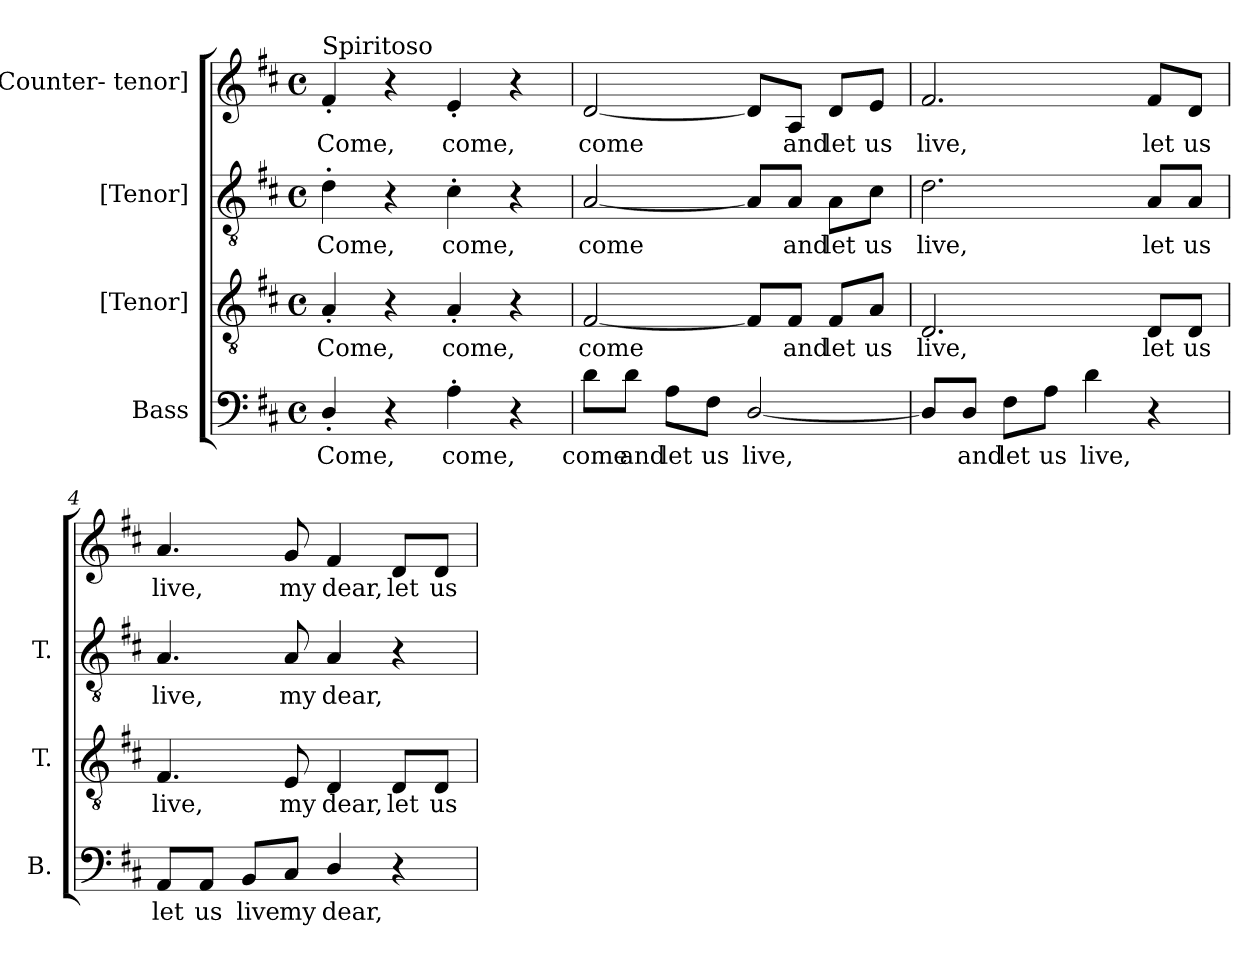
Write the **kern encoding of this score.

**kern	**text	**kern	**text	**kern	**text	**kern	**text
*part4	*part4	*part3	*part3	*part2	*part2	*part1	*part1
*staff4	*staff4	*staff3	*staff3	*staff2	*staff2	*staff1	*staff1
*I"Bass	*	*I"[Tenor]	*	*I"[Tenor]	*	*I"[Counter- tenor]	*
*I'B.	*	*I'T.	*	*I'T.	*	*	*
!!LO:PB:g=z
*clefF4	*	*clefGv2	*	*clefGv2	*	*clefG2	*
*	*	*ITrd7c12	*	*ITrd7c12	*	*	*
*k[f#c#]	*	*k[f#c#]	*	*k[f#c#]	*	*k[f#c#]	*
*D:	*	*D:	*	*D:	*	*D:	*
*M4/4	*	*M4/4	*	*M4/4	*	*M4/4	*
*met(c)	*	*met(c)	*	*met(c)	*	*met(c)	*
=1	=1	=1	=1	=1	=1	=1	=1
!	!LO:LY:b:color=#000000	!	!	!	!	!	!
!	!	!	!LO:LY:b:color=#000000	!	!	!	!
!	!	!	!	!	!LO:LY:b:color=#000000	!	!
!	!	!	!	!	!	!LO:TX:a:t=Spiritoso	!
!	!	!	!	!	!	!	!LO:LY:b:color=#000000
4D'i/	Come,	4AA'i/	Come,	4D'i\	Come,	4f#'i/	Come,
4r	.	4r	.	4r	.	4r	.
!	!LO:LY:b:color=#000000	!	!	!	!	!	!
!	!	!	!LO:LY:b:color=#000000	!	!	!	!
!	!	!	!	!	!LO:LY:b:color=#000000	!	!
!	!	!	!	!	!	!	!LO:LY:b:color=#000000
4A'i\	come,	4AA'i/	come,	4C#'i\	come,	4e'i/	come,
4r	.	4r	.	4r	.	4r	.
=2	=2	=2	=2	=2	=2	=2	=2
!	!LO:LY:b:color=#000000	!	!	!	!	!	!
!	!	!	!LO:LY:b:color=#000000	!	!	!	!
!	!	!	!	!	!LO:LY:b:color=#000000	!	!
!	!	!	!	!	!	!	!LO:LY:b:color=#000000
8di\L	come	[2FF#i/	come	[2AAi/	come	[2di/	come
!	!LO:LY:b:color=#000000	!	!	!	!	!	!
8di\J	and	.	.	.	.	.	.
!	!LO:LY:b:color=#000000	!	!	!	!	!	!
8Ai\L	let	.	.	.	.	.	.
!	!LO:LY:b:color=#000000	!	!	!	!	!	!
8F#i\J	us	.	.	.	.	.	.
!	!LO:LY:b:color=#000000	!	!	!	!	!	!
[2Di/	live,	8FF#i/L]	.	8AAi/L]	.	8di/L]	.
!	!	!	!LO:LY:b:color=#000000	!	!	!	!
!	!	!	!	!	!LO:LY:b:color=#000000	!	!
!	!	!	!	!	!	!	!LO:LY:b:color=#000000
.	.	8FF#i/J	and	8AAi/J	and	8Ai/J	and
!	!	!	!LO:LY:b:color=#000000	!	!	!	!
!	!	!	!	!	!LO:LY:b:color=#000000	!	!
!	!	!	!	!	!	!	!LO:LY:b:color=#000000
.	.	8FF#i/L	let	8AAi\L	let	8di/L	let
!	!	!	!LO:LY:b:color=#000000	!	!	!	!
!	!	!	!	!	!LO:LY:b:color=#000000	!	!
!	!	!	!	!	!	!	!LO:LY:b:color=#000000
.	.	8AAi/J	us	8C#i\J	us	8ei/J	us
=3	=3	=3	=3	=3	=3	=3	=3
!	!	!	!LO:LY:b:color=#000000	!	!	!	!
!	!	!	!	!	!LO:LY:b:color=#000000	!	!
!	!	!	!	!	!	!	!LO:LY:b:color=#000000
8Di/L]	.	2.DDi/	live,	2.Di\	live,	2.f#i/	live,
!	!LO:LY:b:color=#000000	!	!	!	!	!	!
8Di/J	and	.	.	.	.	.	.
!	!LO:LY:b:color=#000000	!	!	!	!	!	!
8F#i\L	let	.	.	.	.	.	.
!	!LO:LY:b:color=#000000	!	!	!	!	!	!
8Ai\J	us	.	.	.	.	.	.
!	!LO:LY:b:color=#000000	!	!	!	!	!	!
4di\	live,	.	.	.	.	.	.
!	!	!	!LO:LY:b:color=#000000	!	!	!	!
!	!	!	!	!	!LO:LY:b:color=#000000	!	!
!	!	!	!	!	!	!	!LO:LY:b:color=#000000
4r	.	8DDi/L	let	8AAi/L	let	8f#i/L	let
!	!	!	!LO:LY:b:color=#000000	!	!	!	!
!	!	!	!	!	!LO:LY:b:color=#000000	!	!
!	!	!	!	!	!	!	!LO:LY:b:color=#000000
.	.	8DDi/J	us	8AAi/J	us	8di/J	us
=4	=4	=4	=4	=4	=4	=4	=4
!	!LO:LY:b:color=#000000	!	!	!	!	!	!
!	!	!	!LO:LY:b:color=#000000	!	!	!	!
!	!	!	!	!	!LO:LY:b:color=#000000	!	!
!	!	!	!	!	!	!	!LO:LY:b:color=#000000
8AAi/L	let	4.FF#i/	live,	4.AAi/	live,	4.ai/	live,
!	!LO:LY:b:color=#000000	!	!	!	!	!	!
8AAi/J	us	.	.	.	.	.	.
!	!LO:LY:b:color=#000000	!	!	!	!	!	!
8BBi/L	live	.	.	.	.	.	.
!	!LO:LY:b:color=#000000	!	!	!	!	!	!
!	!	!	!LO:LY:b:color=#000000	!	!	!	!
!	!	!	!	!	!LO:LY:b:color=#000000	!	!
!	!	!	!	!	!	!	!LO:LY:b:color=#000000
8C#i/J	my	8EEi/	my	8AAi/	my	8gi/	my
!	!LO:LY:b:color=#000000	!	!	!	!	!	!
!	!	!	!LO:LY:b:color=#000000	!	!	!	!
!	!	!	!	!	!LO:LY:b:color=#000000	!	!
!	!	!	!	!	!	!	!LO:LY:b:color=#000000
4Di/	dear,	4DDi/	dear,	4AAi/	dear,	4f#i/	dear,
!	!	!	!LO:LY:b:color=#000000	!	!	!	!
!	!	!	!	!	!	!	!LO:LY:b:color=#000000
4r	.	8DDi/L	let	4r	.	8di/L	let
!	!	!	!LO:LY:b:color=#000000	!	!	!	!
!	!	!	!	!	!	!	!LO:LY:b:color=#000000
.	.	8DDi/J	us	.	.	8di/J	us
=	=	=	=	=	=	=	=
*-	*-	*-	*-	*-	*-	*-	*-
